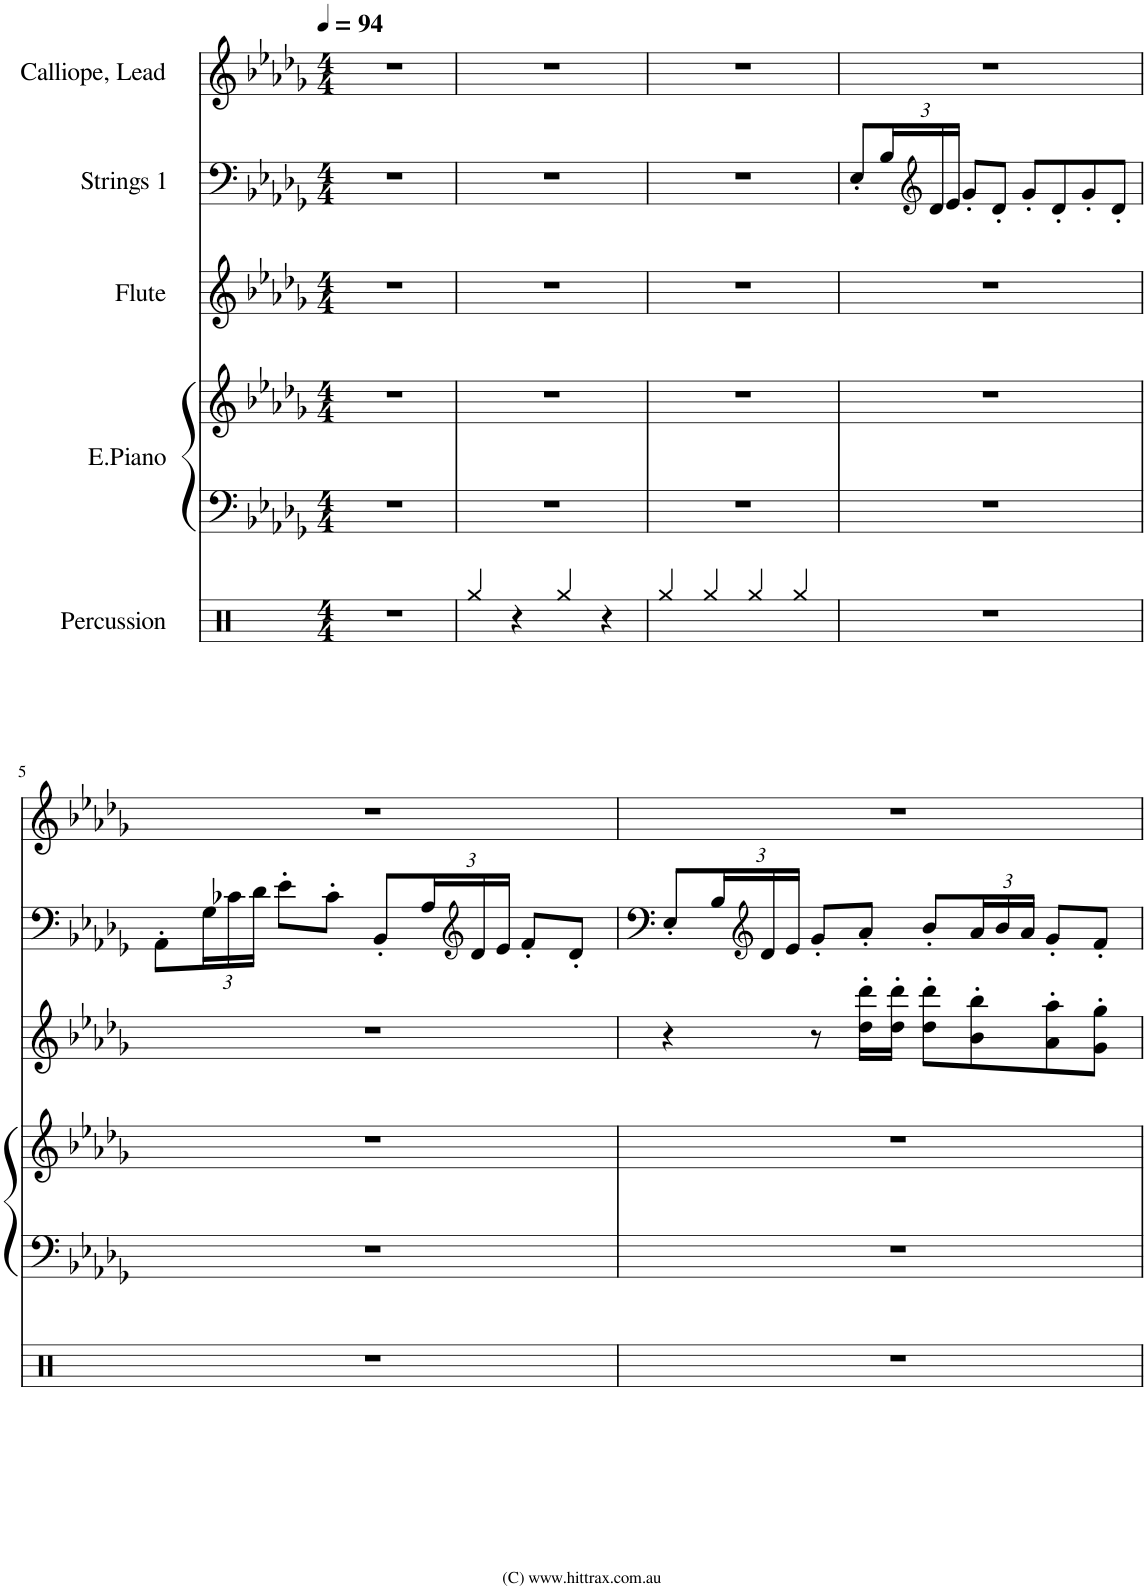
**kern	**kern	**kern	**kern	**kern	**kern
*part5	*part4	*part4	*part3	*part2	*part1
*staff6	*staff5	*staff4	*staff3	*staff2	*staff1
*I"Percussion	*I"E.Piano	*	*I"Flute	*I"Strings 1	*I"Calliope, Lead
*	*I'E.Pno	*	*I'Fl	*I'Str	*
*clefX	*clefF4	*clefG2	*clefG2	*clefF4	*clefG2
*k[]	*k[b-e-a-d-g-]	*k[b-e-a-d-g-]	*k[b-e-a-d-g-]	*k[b-e-a-d-g-]	*k[b-e-a-d-g-]
*M4/4	*M4/4	*M4/4	*M4/4	*M4/4	*M4/4
*MM94	*MM94	*MM94	*MM94	*MM94	*MM94
=1	=1	=1	=1	=1	=1
1r	1r	1r	1r	1r	1r
=2	=2	=2	=2	=2	=2
4Rgg/	1r	1r	1r	1r	1r
4r	.	.	.	.	.
4Rgg/	.	.	.	.	.
4r	.	.	.	.	.
=3	=3	=3	=3	=3	=3
4Rgg/	1r	1r	1r	1r	1r
4Rgg/	.	.	.	.	.
4Rgg/	.	.	.	.	.
4Rgg/	.	.	.	.	.
=4	=4	=4	=4	=4	=4
1r	1r	1r	1r	8E-'/L	1r
*	*	*	*	*Xbrackettup	*
.	.	.	.	24B-/L	.
*	*	*	*	*clefG2	*
.	.	.	.	24d-/	.
.	.	.	.	24e-/JJ	.
.	.	.	.	8g-'/L	.
.	.	.	.	8d-'/J	.
.	.	.	.	8g-'/L	.
.	.	.	.	8d-'/	.
.	.	.	.	8g-'/	.
.	.	.	.	8d-'/J	.
!!LO:LB:g=z
=5	=5	=5	=5	=5	=5
1r	1r	1r	1r	8AA-'\L	1r
.	.	.	.	24G-\L	.
.	.	.	.	24c-X\	.
.	.	.	.	24d-\JJ	.
.	.	.	.	8e-'\L	.
.	.	.	.	8c-'\J	.
.	.	.	.	8BB-'/L	.
.	.	.	.	24A-/L	.
*	*	*	*	*clefG2	*
.	.	.	.	24d-/	.
.	.	.	.	24e-/JJ	.
.	.	.	.	8f'/L	.
.	.	.	.	8d-'/J	.
=6	=6	=6	=6	=6	=6
1r	1r	1r	4r	8E-'/L	1r
.	.	.	.	24B-/L	.
*	*	*	*	*clefG2	*
.	.	.	.	24d-/	.
.	.	.	.	24e-/JJ	.
.	.	.	8r	8g-'/L	.
.	.	.	16dd-\' 16ddd-\'LL	8a-'/J	.
.	.	.	16dd-\' 16ddd-\'JJ	.	.
.	.	.	8dd-\' 8ddd-\'L	8b-'/L	.
.	.	.	8b-\' 8bb-\'	24a-/L	.
.	.	.	.	24b-/	.
.	.	.	.	24a-/JJ	.
.	.	.	8a-\' 8aa-\'	8g-'/L	.
.	.	.	8g-\' 8gg-\'J	8f'/J	.
=	=	=	=	=	=
*-	*-	*-	*-	*-	*-
